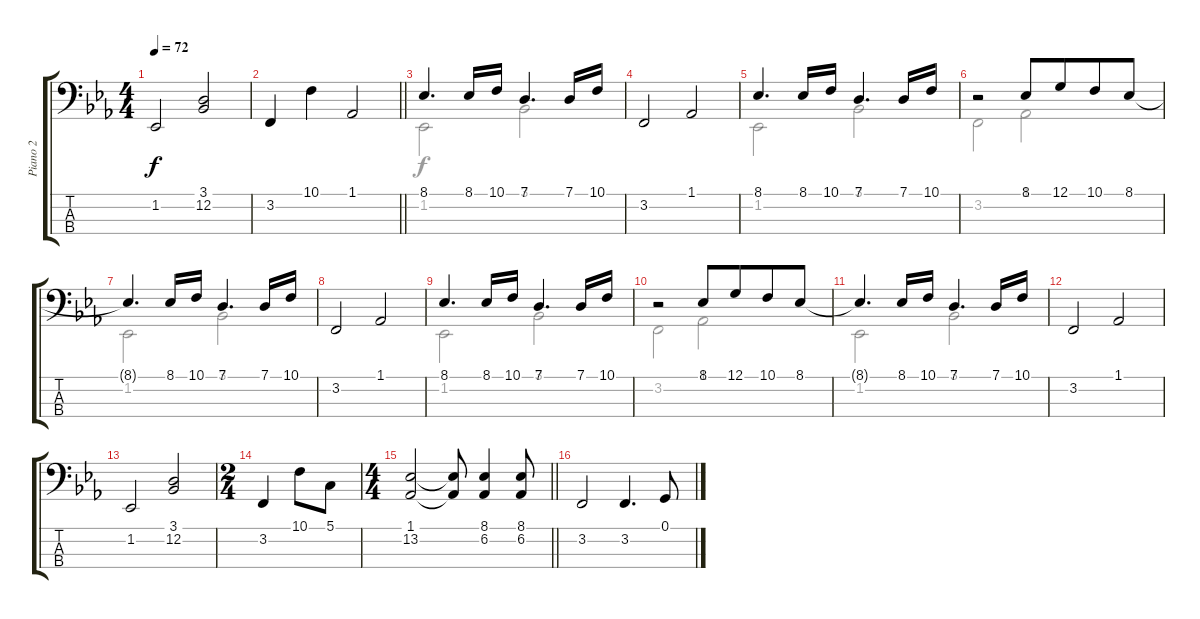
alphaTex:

\track ("Piano 2" "Piano 2") {instrument acousticgrandpiano}
\staff {score tabs}
\tuning (G2 D2 A1 E1) {hide}
\voice
\ts (4 4)
\tempo 72
\clef f4
\ks eb
1.2.2{dy f} (3.1 12.2).2 |
\barLineRight lightlight
3.2.4 10.1.4 1.1.2 |
8.1.4{d} 8.1.16 10.1.16 7.1.4{d} 7.1.16 10.1.16 |
3.2.2 1.1.2 |
8.1.4{d} 8.1.16 10.1.16 7.1.4{d} 7.1.16 10.1.16 |
r.2 8.1.8 12.1.8{beam merge} 10.1.8 8.1.8 |
8.1{t}.4{d} 8.1.16 10.1.16 7.1.4{d} 7.1.16 10.1.16 |
3.2.2 1.1.2 |
8.1.4{d} 8.1.16 10.1.16 7.1.4{d} 7.1.16 10.1.16 |
r.2 8.1.8 12.1.8{beam merge} 10.1.8 8.1.8 |
8.1{t}.4{d} 8.1.16 10.1.16 7.1.4{d} 7.1.16 10.1.16 |
3.2.2 1.1.2 |
1.2.2 (3.1 12.2).2 |
\ts (2 4)
3.2.4 10.1.8 5.1.8 |
\ts (4 4)
\barLineRight lightlight
(1.1 13.2).2 (1.1{t} 13.2{t}).8 (8.1 6.2).4 (8.1 6.2).8 |
3.2.2 3.2.4{d} 0.1.8
\voice
\clef f4
\ottava regular
\simile none
\ks eb
|
\barLineRight lightlight
|
1.2.2 3.1.2 |
|
1.2.2 3.1.2 |
3.2.2 1.1.2 |
1.2.2 3.1.2 |
|
1.2.2 3.1.2 |
3.2.2 1.1.2 |
1.2.2 3.1.2 |
|
|
|
\barLineRight lightlight
|
